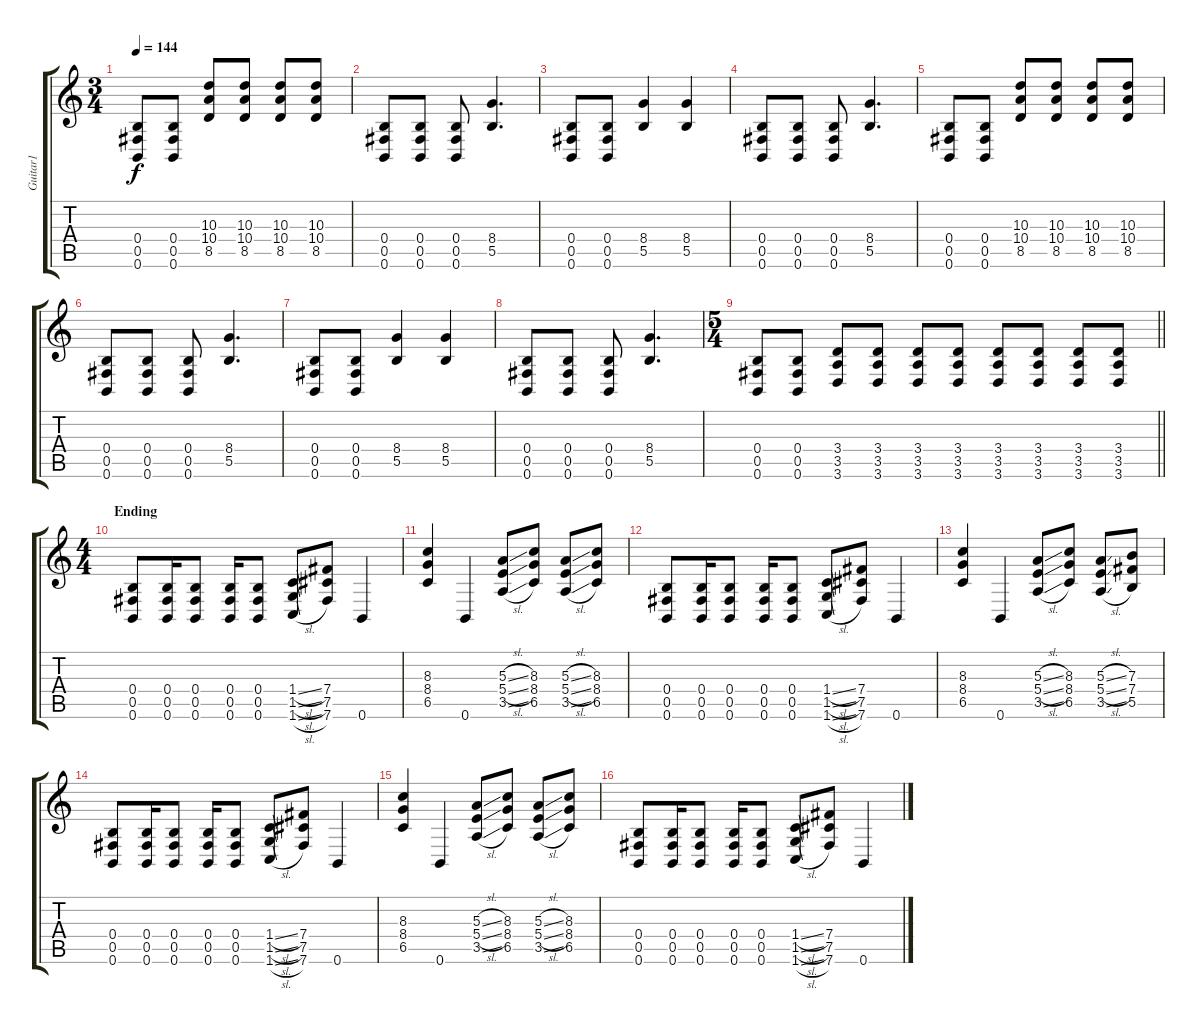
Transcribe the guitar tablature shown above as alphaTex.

\track ("Guitar1" "Guitar1") {instrument distortionguitar}
\staff {score tabs}
\tuning (Db4 Ab3 E3 B2 Gb2 B1) {hide}
\ts (3 4)
\tempo 144
\clef g2
\ks c
(0.4 0.5 0.6).8{dy f} (0.4 0.5 0.6).8 (10.3 10.4 8.5).8 (10.3 10.4 8.5).8 (10.3 10.4 8.5).8 (10.3 10.4 8.5).8 |
(0.4 0.5 0.6).8 (0.4 0.5 0.6).8 (0.4 0.5 0.6).8 (8.4 5.5).4{d} |
(0.4 0.5 0.6).8 (0.4 0.5 0.6).8 (8.4 5.5).4 (8.4 5.5).4 |
(0.4 0.5 0.6).8 (0.4 0.5 0.6).8 (0.4 0.5 0.6).8 (8.4 5.5).4{d} |
(0.4 0.5 0.6).8 (0.4 0.5 0.6).8 (10.3 10.4 8.5).8 (10.3 10.4 8.5).8 (10.3 10.4 8.5).8 (10.3 10.4 8.5).8 |
(0.4 0.5 0.6).8 (0.4 0.5 0.6).8 (0.4 0.5 0.6).8 (8.4 5.5).4{d} |
(0.4 0.5 0.6).8 (0.4 0.5 0.6).8 (8.4 5.5).4 (8.4 5.5).4 |
(0.4 0.5 0.6).8 (0.4 0.5 0.6).8 (0.4 0.5 0.6).8 (8.4 5.5).4{d} |
\ts (5 4)
\barLineRight lightlight
(0.4 0.5 0.6).8 (0.4 0.5 0.6).8 (3.4 3.5 3.6).8 (3.4 3.5 3.6).8 (3.4 3.5 3.6).8 (3.4 3.5 3.6).8 (3.4 3.5 3.6).8 (3.4 3.5 3.6).8 (3.4 3.5 3.6).8 (3.4 3.5 3.6).8 |
\ts (4 4)
\section ("" "Ending")
(0.4 0.5 0.6).8 (0.4 0.5 0.6).16 (0.4 0.5 0.6).8 (0.4 0.5 0.6).16 (0.4 0.5 0.6).8 (1.4{sl} 1.5{sl} 1.6{sl}).8 (7.4 7.5 7.6).8 0.6.4 |
(8.3 8.4 6.5).4 0.6.4 (5.3{sl} 5.4{sl} 3.5{sl}).8 (8.3 8.4 6.5).8 (5.3{sl} 5.4{sl} 3.5{sl}).8 (8.3 8.4 6.5).8 |
(0.4 0.5 0.6).8 (0.4 0.5 0.6).16 (0.4 0.5 0.6).8 (0.4 0.5 0.6).16 (0.4 0.5 0.6).8 (1.4{sl} 1.5{sl} 1.6{sl}).8 (7.4 7.5 7.6).8 0.6.4 |
(8.3 8.4 6.5).4 0.6.4 (5.3{sl} 5.4{sl} 3.5{sl}).8 (8.3 8.4 6.5).8 (5.3{sl} 5.4{sl} 3.5{sl}).8 (7.3 7.4 5.5).8 |
(0.4 0.5 0.6).8 (0.4 0.5 0.6).16 (0.4 0.5 0.6).8 (0.4 0.5 0.6).16 (0.4 0.5 0.6).8 (1.4{sl} 1.5{sl} 1.6{sl}).8 (7.4 7.5 7.6).8 0.6.4 |
(8.3 8.4 6.5).4 0.6.4 (5.3{sl} 5.4{sl} 3.5{sl}).8 (8.3 8.4 6.5).8 (5.3{sl} 5.4{sl} 3.5{sl}).8 (8.3 8.4 6.5).8 |
(0.4 0.5 0.6).8 (0.4 0.5 0.6).16 (0.4 0.5 0.6).8 (0.4 0.5 0.6).16 (0.4 0.5 0.6).8 (1.4{sl} 1.5{sl} 1.6{sl}).8 (7.4 7.5 7.6).8 0.6.4
